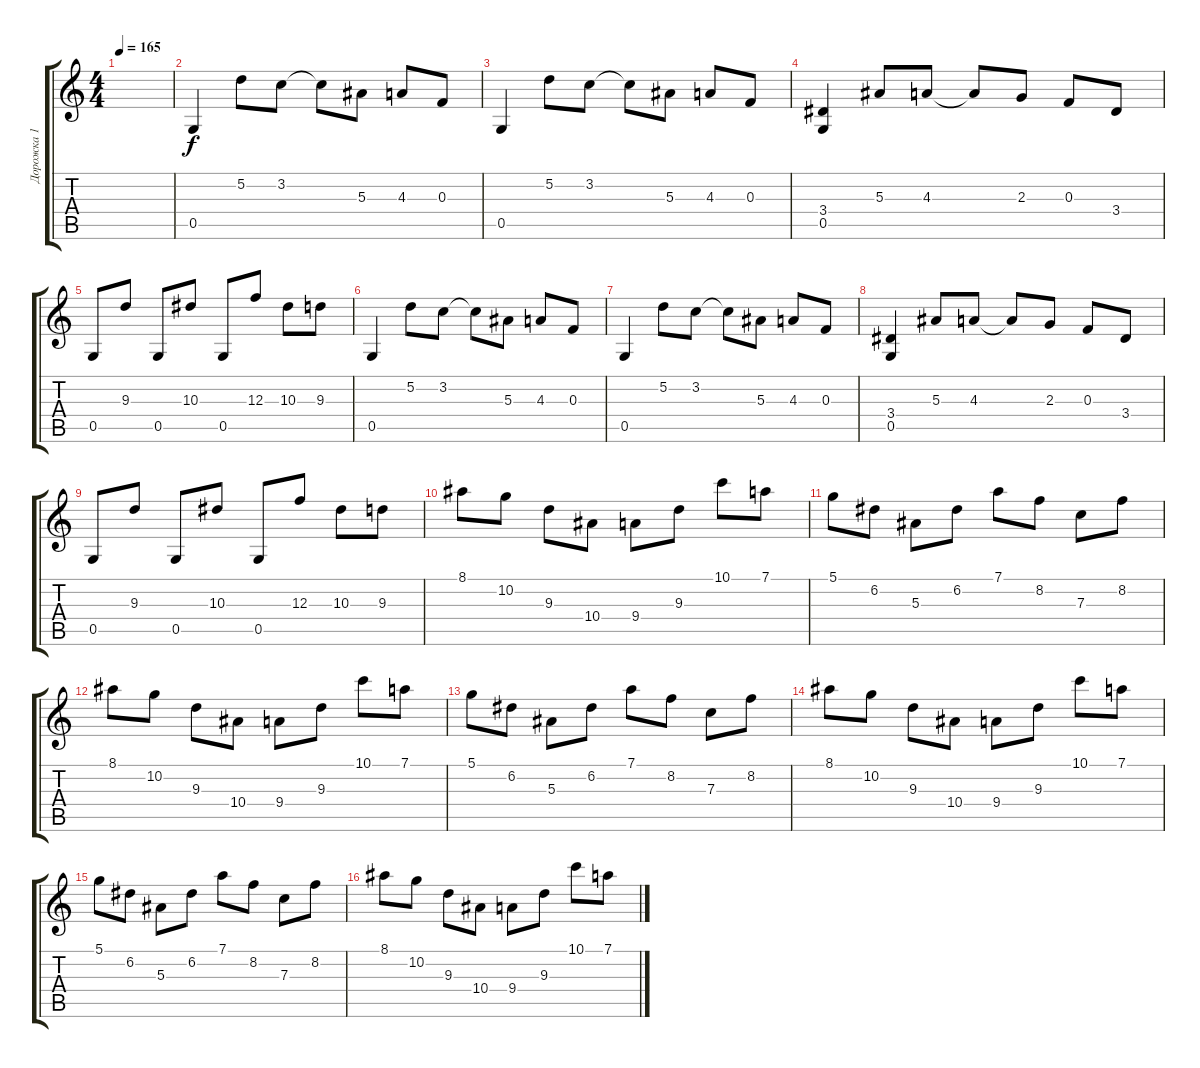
\track ("Дорожка 1" "Дорожка 1") {instrument acousticguitarnylon}
\staff {score tabs}
\tuning (D4 A3 F3 C3 G2 D2) {hide}
\ts (4 4)
\tempo 165
\clef g2
\ks c
|
0.5.4 5.2.8 3.2.8 3.2{t}.8 5.3.8 4.3.8 0.3.8 |
0.5.4 5.2.8 3.2.8 3.2{t}.8 5.3.8 4.3.8 0.3.8 |
(3.4 0.5).4 5.3.8 4.3.8 4.3{t}.8 2.3.8 0.3.8 3.4.8 |
0.5.8 9.3.8 0.5.8 10.3.8 0.5.8 12.3.8 10.3.8 9.3.8 |
0.5.4 5.2.8 3.2.8 3.2{t}.8 5.3.8 4.3.8 0.3.8 |
0.5.4 5.2.8 3.2.8 3.2{t}.8 5.3.8 4.3.8 0.3.8 |
(3.4 0.5).4 5.3.8 4.3.8 4.3{t}.8 2.3.8 0.3.8 3.4.8 |
0.5.8 9.3.8 0.5.8 10.3.8 0.5.8 12.3.8 10.3.8 9.3.8 |
8.1.8 10.2.8 9.3.8 10.4.8 9.4.8 9.3.8 10.1.8 7.1.8 |
5.1.8 6.2.8 5.3.8 6.2.8 7.1.8 8.2.8 7.3.8 8.2.8 |
8.1.8 10.2.8 9.3.8 10.4.8 9.4.8 9.3.8 10.1.8 7.1.8 |
5.1.8 6.2.8 5.3.8 6.2.8 7.1.8 8.2.8 7.3.8 8.2.8 |
8.1.8 10.2.8 9.3.8 10.4.8 9.4.8 9.3.8 10.1.8 7.1.8 |
5.1.8 6.2.8 5.3.8 6.2.8 7.1.8 8.2.8 7.3.8 8.2.8 |
8.1.8 10.2.8 9.3.8 10.4.8 9.4.8 9.3.8 10.1.8 7.1.8
